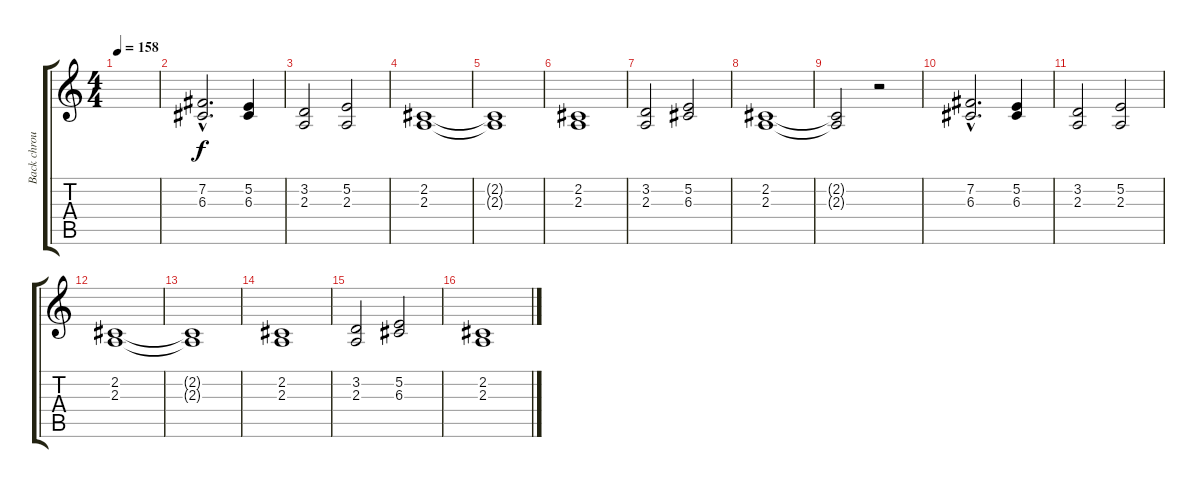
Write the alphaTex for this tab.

\track ("Back chrous" "Back chrou") {instrument choiraahs}
\staff {score tabs}
\tuning (E4 B3 G3 D3 A2 E2) {hide}
\ts (4 4)
\tempo 158
\clef g2
\ks c
|
(7.2{hac} 6.3{hac}).2{d} (5.2 6.3).4 |
(3.2 2.3).2 (5.2 2.3).2 |
(2.2 2.3).1 |
(2.2{t} 2.3{t}).1 |
(2.2 2.3).1 |
(3.2 2.3).2 (5.2 6.3).2 |
(2.2 2.3).1 |
(2.2{t} 2.3{t}).2 r.2 |
(7.2{hac} 6.3{hac}).2{d} (5.2 6.3).4 |
(3.2 2.3).2 (5.2 2.3).2 |
(2.2 2.3).1 |
(2.2{t} 2.3{t}).1 |
(2.2 2.3).1 |
(3.2 2.3).2 (5.2 6.3).2 |
(2.2 2.3).1
